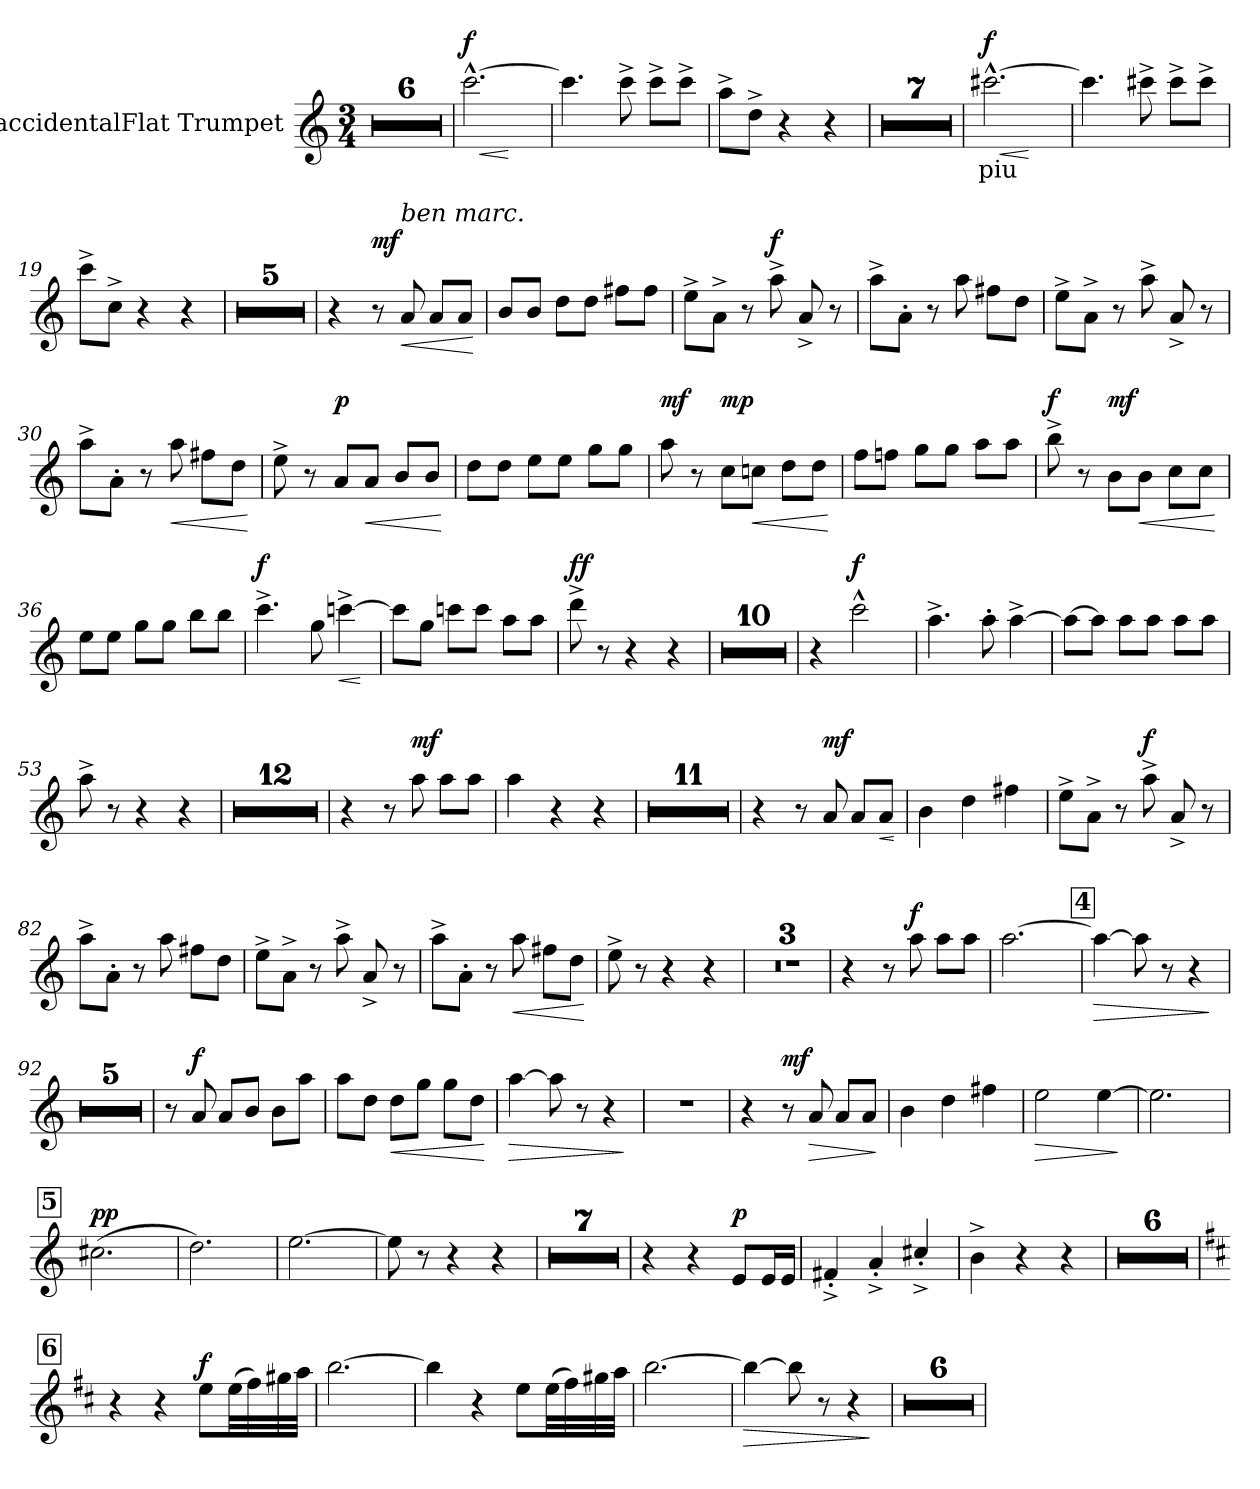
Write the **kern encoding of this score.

**kern	**text	**dynam
*part1	*part1	*part1
*staff1	*staff1	*staff1
*I"BaccidentalFlat Trumpet	*	*
*I'BaccidentalFlat Tpt.	*	*
*clefG2	*	*
*ITrd1c2	*	*
*k[b-e-]	*	*
*M3/4	*	*
=1	=1	=1
2.r	.	.
=2	=2	=2
2.r	.	.
=3	=3	=3
2.r	.	.
=4	=4	=4
2.r	.	.
=5	=5	=5
2.r	.	.
=6	=6	=6
2.r	.	.
=7	=7	=7
!	!	!LO:HP:b
!	!	!LO:DY:n=1:b
[2.bb-^^\	.	< f
.	.	[
=8	=8	=8
4.bb-\]	.	.
8bb-^\	.	.
8bb-^\L	.	.
8bb-^\J	.	.
=9	=9	=9
8gg^\L	.	.
8cc^\J	.	.
4r	.	.
4r	.	.
=10	=10	=10
2.r	.	.
=11	=11	=11
2.r	.	.
=12	=12	=12
2.r	.	.
=13	=13	=13
2.r	.	.
=14	=14	=14
2.r	.	.
=15	=15	=15
2.r	.	.
=16	=16	=16
2.r	.	.
=17	=17	=17
!	!	!LO:HP:b
!	!	!LO:DY:n=1:b
[2.bbn^^\	piu	< f
.	.	[
=18	=18	=18
4.bb\]	.	.
8bbn^\	.	.
8bb^\L	.	.
8bb^\J	.	.
=19	=19	=19
8bb-^\L	.	.
8b-^\J	.	.
4r	.	.
4r	.	.
=20	=20	=20
2.r	.	.
=21	=21	=21
2.r	.	.
=22	=22	=22
2.r	.	.
=23	=23	=23
2.r	.	.
=24	=24	=24
2.r	.	.
=25	=25	=25
4r	.	.
!	!	!LO:DY:b
8r	.	mf
!LO:TX:a:i:t=ben marc.	!	!
!	!	!LO:HP:b
8g/	.	<
8g/L	.	.
8g/J	.	.
.	.	[
=26	=26	=26
8a/L	.	.
8a/J	.	.
8cc\L	.	.
8cc\J	.	.
8een\L	.	.
8ee\J	.	.
=27	=27	=27
8dd^\L	.	.
8g^\J	.	.
8r	.	.
!	!	!LO:DY:b
8gg^\	.	f
8g^/	.	.
8r	.	.
=28	=28	=28
8gg^\L	.	.
8g'\J	.	.
8r	.	.
8gg\	.	.
8een\L	.	.
8cc\J	.	.
=29	=29	=29
8dd^\L	.	.
8g^\J	.	.
8r	.	.
8gg^\	.	.
8g^/	.	.
8r	.	.
!!LO:LB:g=z
=30	=30	=30
8gg^\L	.	.
8g'\J	.	.
8r	.	.
!	!	!LO:HP:b
8gg\	.	<
8een\L	.	.
8cc\J	.	.
.	.	[
=31	=31	=31
8dd^\	.	.
8r	.	.
!	!	!LO:DY:b
8g/L	.	p
!	!	!LO:HP:b
8g/J	.	<
8a/L	.	.
8a/J	.	.
.	.	[
=32	=32	=32
8cc\L	.	.
8cc\J	.	.
8dd\L	.	.
8dd\J	.	.
8ff\L	.	.
8ff\J	.	.
=33	=33	=33
!	!	!LO:DY:b
8gg\	.	mf
8r	.	.
!	!	!LO:DY:b
8b-\L	.	mp
!	!	!LO:HP:b
8b-X\J	.	<
8cc\L	.	.
8cc\J	.	.
.	.	[
=34	=34	=34
8ee-\L	.	.
8ee-X\J	.	.
8ff\L	.	.
8ff\J	.	.
8gg\L	.	.
8gg\J	.	.
=35	=35	=35
!	!	!LO:DY:b
8aa^\	.	f
8r	.	.
!	!	!LO:DY:b
8a\L	.	mf
!	!	!LO:HP:b
8a\J	.	<
8b-\L	.	.
8b-\J	.	.
.	.	[
!!LO:LB:g=z
=36	=36	=36
8dd\L	.	.
8dd\J	.	.
8ff\L	.	.
8ff\J	.	.
8aa\L	.	.
8aa\J	.	.
=37	=37	=37
!	!	!LO:DY:b
4.bb-^\	.	f
8ff\	.	.
!	!	!LO:HP:b
[4bb-X^\	.	<
.	.	[
=38	=38	=38
8bb-\L]	.	.
8ff\J	.	.
8bb-X\L	.	.
8bb-\J	.	.
8gg\L	.	.
8gg\J	.	.
=39	=39	=39
!	!	!LO:DY:b
8ccc^\	.	ff
8r	.	.
4r	.	.
4r	.	.
=40	=40	=40
2.r	.	.
=41	=41	=41
2.r	.	.
=42	=42	=42
2.r	.	.
=43	=43	=43
2.r	.	.
=44	=44	=44
2.r	.	.
=45	=45	=45
2.r	.	.
=46	=46	=46
2.r	.	.
=47	=47	=47
2.r	.	.
=48	=48	=48
2.r	.	.
=49	=49	=49
2.r	.	.
=50	=50	=50
4r	.	.
!	!	!LO:DY:b
2bb-^^\	.	f
=51	=51	=51
4.gg^\	.	.
8gg'\	.	.
[4gg^\	.	.
!!LO:LB:g=z
=52	=52	=52
8gg\L_	.	.
8gg\J]	.	.
8gg\L	.	.
8gg\J	.	.
8gg\L	.	.
8gg\J	.	.
=53	=53	=53
8gg^\	.	.
8r	.	.
4r	.	.
4r	.	.
=54	=54	=54
2.r	.	.
=55	=55	=55
2.r	.	.
=56	=56	=56
2.r	.	.
=57	=57	=57
2.r	.	.
=58	=58	=58
2.r	.	.
=59	=59	=59
2.r	.	.
=60	=60	=60
2.r	.	.
=61	=61	=61
2.r	.	.
=62	=62	=62
2.r	.	.
=63	=63	=63
2.r	.	.
=64	=64	=64
2.r	.	.
=65	=65	=65
2.r	.	.
=66	=66	=66
4r	.	.
8r	.	.
!	!	!LO:DY:b
8gg\	.	mf
8gg\L	.	.
8gg\J	.	.
=67	=67	=67
4gg\	.	.
4r	.	.
4r	.	.
=68	=68	=68
2.r	.	.
=69	=69	=69
2.r	.	.
=70	=70	=70
2.r	.	.
=71	=71	=71
2.r	.	.
=72	=72	=72
2.r	.	.
=73	=73	=73
2.r	.	.
=74	=74	=74
2.r	.	.
=75	=75	=75
2.r	.	.
=76	=76	=76
2.r	.	.
=77	=77	=77
2.r	.	.
=78	=78	=78
2.r	.	.
=79	=79	=79
4r	.	.
8r	.	.
!	!	!LO:DY:b
8g/	.	mf
8g/L	.	.
!	!	!LO:HP:b
8g/J	.	<
.	.	[
!!LO:LB:g=z
=80	=80	=80
4a\	.	.
4cc\	.	.
4een\	.	.
=81	=81	=81
8dd^\L	.	.
8g^\J	.	.
8r	.	.
!	!	!LO:DY:b
8gg^\	.	f
8g^/	.	.
8r	.	.
=82	=82	=82
8gg^\L	.	.
8g'\J	.	.
8r	.	.
8gg\	.	.
8een\L	.	.
8cc\J	.	.
=83	=83	=83
8dd^\L	.	.
8g^\J	.	.
8r	.	.
8gg^\	.	.
8g^/	.	.
8r	.	.
=84	=84	=84
8gg^\L	.	.
8g'\J	.	.
8r	.	.
!	!	!LO:HP:b
8gg\	.	<
8een\L	.	.
8cc\J	.	.
.	.	[
=85	=85	=85
8dd^\	.	.
8r	.	.
4r	.	.
4r	.	.
=86	=86	=86
2.r	.	.
=87	=87	=87
2.r	.	.
=88	=88	=88
2.r	.	.
=89	=89	=89
4r	.	.
8r	.	.
!	!	!LO:DY:b
8gg\	.	f
8gg\L	.	.
8gg\J	.	.
=90	=90	=90
[2.gg\	.	.
!!LO:REH:place=s1:a:B:fs=14:t=4
=91	=91	=91
!	!	!LO:HP:b
4gg\_	.	>
8gg\]	.	.
8r	.	.
4r	.	.
.	.	]
=92	=92	=92
2.r	.	.
=93	=93	=93
2.r	.	.
=94	=94	=94
2.r	.	.
=95	=95	=95
2.r	.	.
=96	=96	=96
2.r	.	.
=97	=97	=97
8r	.	.
!	!	!LO:DY:b
8g/	.	f
8g/L	.	.
8a/J	.	.
8a\L	.	.
8gg\J	.	.
=98	=98	=98
8gg\L	.	.
8cc\J	.	.
!	!	!LO:HP:b
8cc\L	.	<
8ff\J	.	.
8ff\L	.	.
8cc\J	.	.
.	.	[
=99	=99	=99
!	!	!LO:HP:b
[4gg\	.	>
8gg\]	.	.
8r	.	.
4r	.	.
.	.	]
=100	=100	=100
2.r	.	.
!!LO:LB:g=z
=101	=101	=101
4r	.	.
!	!	!LO:DY:b
8r	.	mf
!	!	!LO:HP:b
8g/	.	>
8g/L	.	.
8g/J	.	.
.	.	]
=102	=102	=102
4a\	.	.
4cc\	.	.
4een\	.	.
=103	=103	=103
!	!	!LO:HP:b
2dd\	.	>
[4dd\	.	.
.	.	]
=104	=104	=104
2.dd\]	.	.
!!LO:REH:place=s1:a:B:fs=14:t=5
=105	=105	=105
!	!	!LO:DY:b
(2.bn\	.	pp
=106	=106	=106
2.cc\)	.	.
=107	=107	=107
[2.dd\	.	.
=108	=108	=108
8dd\]	.	.
8r	.	.
4r	.	.
4r	.	.
=109	=109	=109
2.r	.	.
=110	=110	=110
2.r	.	.
=111	=111	=111
2.r	.	.
=112	=112	=112
2.r	.	.
=113	=113	=113
2.r	.	.
=114	=114	=114
2.r	.	.
=115	=115	=115
2.r	.	.
=116	=116	=116
4r	.	.
4r	.	.
!	!	!LO:DY:b
8d/L	.	p
16d/L	.	.
16d/JJ	.	.
=117	=117	=117
4en^'/	.	.
4g^'/	.	.
4bn^'/	.	.
!!LO:LB:g=z
=118	=118	=118
4a^\	.	.
4r	.	.
4r	.	.
=119	=119	=119
2.r	.	.
=120	=120	=120
2.r	.	.
=121	=121	=121
2.r	.	.
=122	=122	=122
2.r	.	.
=123	=123	=123
2.r	.	.
=124	=124	=124
2.r	.	.
!!LO:REH:place=s1:a:B:fs=14:t=6
=125	=125	=125
*k[]	*	*
4r	.	.
4r	.	.
!	!	!LO:DY:b
8dd\L	.	f
(32dd\LL	.	.
32ee\)	.	.
32ff#X\	.	.
32gg\JJJ	.	.
=126	=126	=126
[2.aa\	.	.
=127	=127	=127
4aa\]	.	.
4r	.	.
8dd\L	.	.
(32dd\LL	.	.
32ee\)	.	.
32ff#X\	.	.
32gg\JJJ	.	.
=128	=128	=128
[2.aa\	.	.
=129	=129	=129
!	!	!LO:HP:b
4aa\_	.	>
8aa\]	.	.
8r	.	.
4r	.	.
.	.	]
=130	=130	=130
2.r	.	.
=131	=131	=131
2.r	.	.
=132	=132	=132
2.r	.	.
=133	=133	=133
2.r	.	.
=134	=134	=134
2.r	.	.
=135	=135	=135
2.r	.	.
=	=	=
*-	*-	*-
